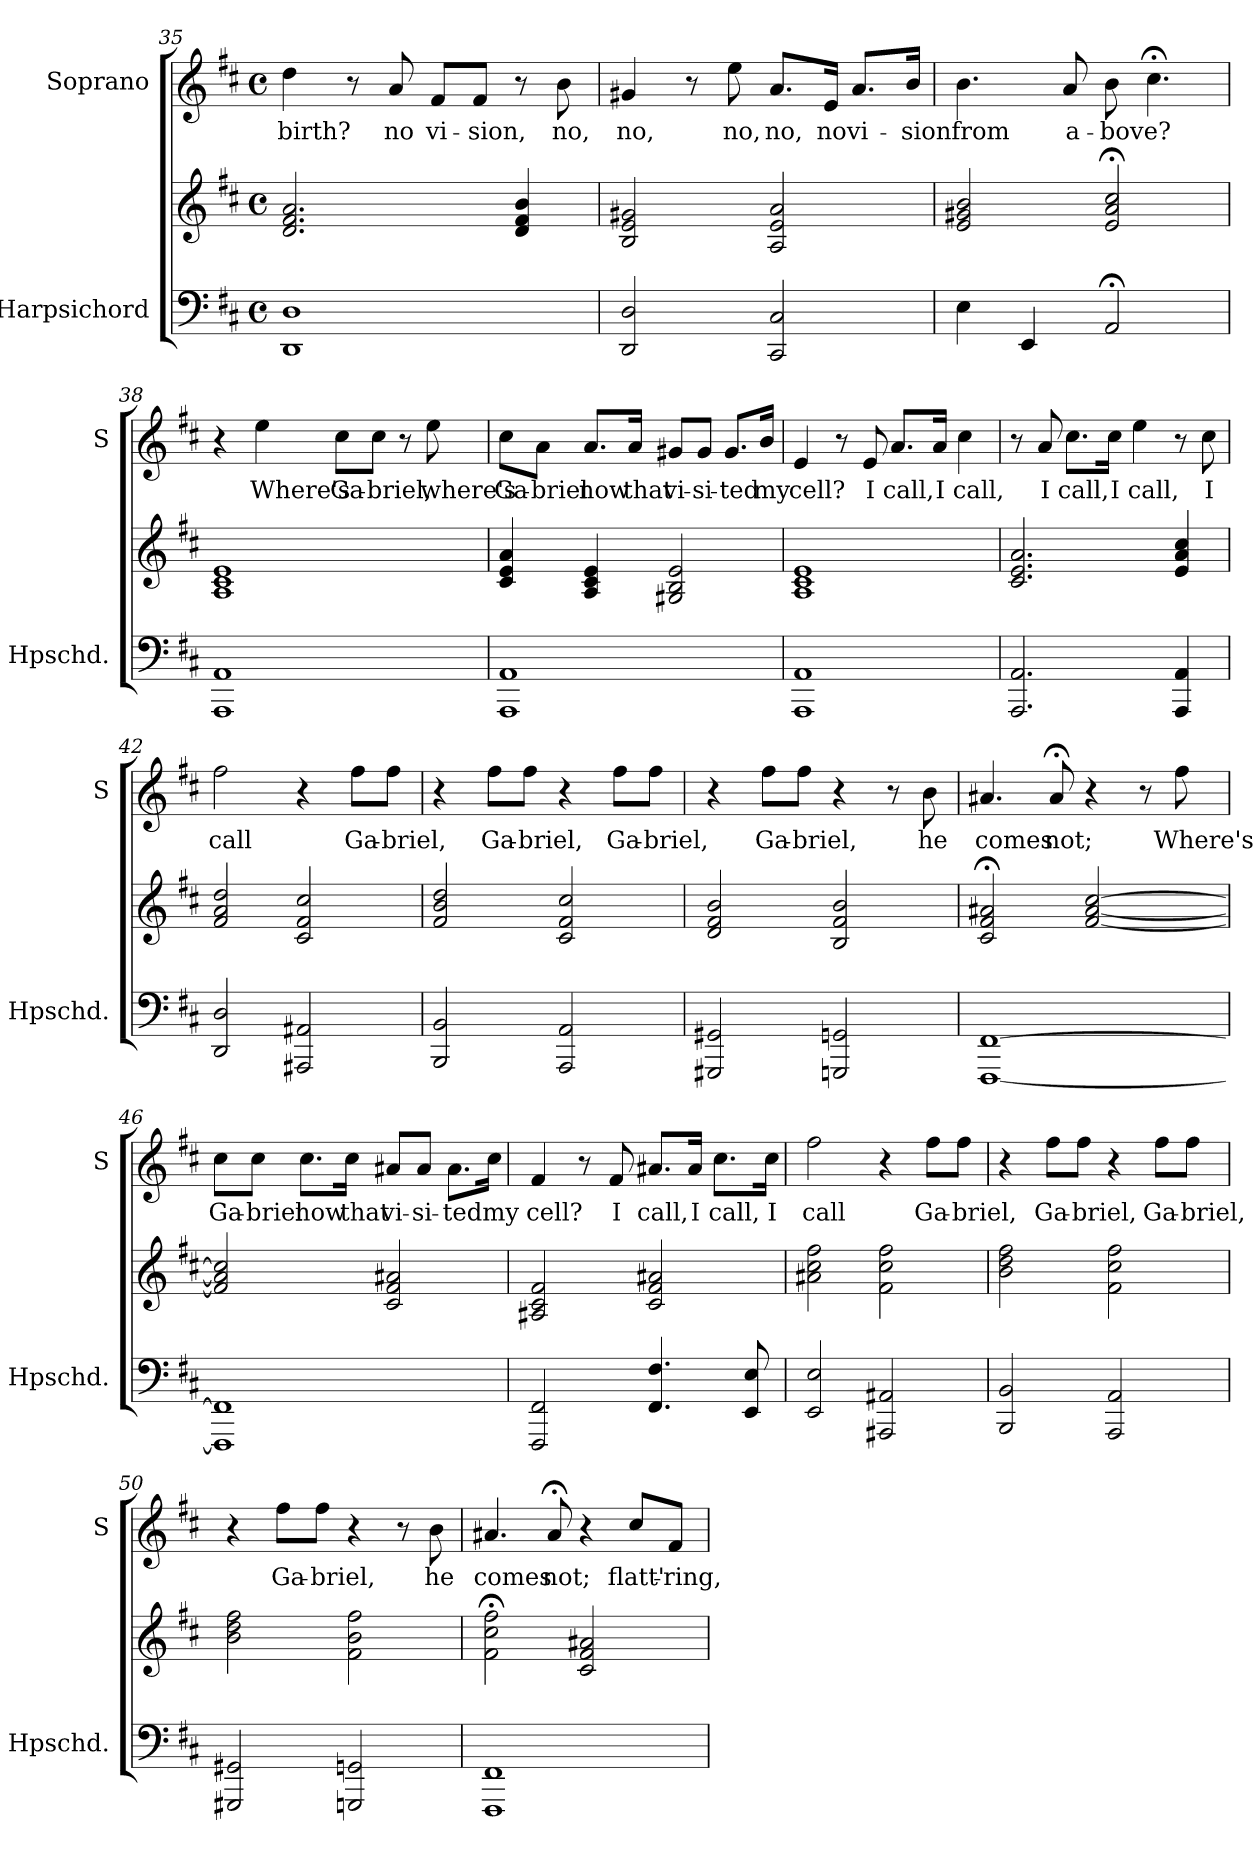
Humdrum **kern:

**kern	**kern	**kern	**text
*part2	*part2	*part1	*part1
*staff3	*staff2	*staff1	*staff1
*I"Harpsichord	*	*I"Soprano	*
*I'Hpschd.	*	*I'S	*
!!LO:LB:g=z
*clefF4	*clefG2	*clefG2	*
*k[f#c#]	*k[f#c#]	*k[f#c#]	*
*D:	*D:	*D:	*
*M4/4	*M4/4	*M4/4	*
*met(c)	*met(c)	*met(c)	*
=35	=35	=35	=35
!	!	!	!LO:LY:b
1DD 1D	2.d/ 2.f#/ 2.a/	4dd\	birth?
.	.	8r	.
!	!	!	!LO:LY:b
.	.	8a/	no
!	!	!	!LO:LY:b
.	.	8f#/L	vi-
!	!	!	!LO:LY:b
.	.	8f#/J	-sion,
.	4d/ 4f#/ 4b/	8r	.
!	!	!	!LO:LY:b
.	.	8b\	no,
=36	=36	=36	=36
!	!	!	!LO:LY:b
2DD/ 2D/	2B/ 2e/ 2g#X/	4g#X/	no,
.	.	8r	.
!	!	!	!LO:LY:b
.	.	8ee\	no,
!	!	!	!LO:LY:b
2CC#/ 2C#/	2A/ 2e/ 2a/	8.a/L	no,
!	!	!	!LO:LY:b
.	.	16e/Jk	no
!	!	!	!LO:LY:b
.	.	8.a/L	vi-
!	!	!	!LO:LY:b
.	.	16b/Jk	-sion
=37	=37	=37	=37
!	!	!	!LO:LY:b
4E\	2e/ 2g#X/ 2b/	4.b\	from
4EE/	.	.	.
!	!	!	!LO:LY:b
.	.	8a/	a-
!	!	!	!LO:LY:b
2AA;</	2e/;< 2a/;< 2cc#/;<	8b\	-bove?
.	.	4.cc#;<\	.
=38	=38	=38	=38
1AAA 1AA	1A 1c# 1e	4r	.
!	!	!	!LO:LY:b
.	.	4ee\	Where's
!	!	!	!LO:LY:b
.	.	8cc#\L	Ga-
!	!	!	!LO:LY:b
.	.	8cc#\J	-briel,
.	.	8r	.
!	!	!	!LO:LY:b
.	.	8ee\	where's
!!LO:LB:g=z
=39	=39	=39	=39
!	!	!	!LO:LY:b
1AAA 1AA	4c#/ 4e/ 4a/	8cc#\L	Ga-
!	!	!	!LO:LY:b
.	.	8a\J	-briel
!	!	!	!LO:LY:b
.	4A/ 4c#/ 4e/	8.a/L	now
!	!	!	!LO:LY:b
.	.	16a/Jk	that
!	!	!	!LO:LY:b
.	2G#X/ 2B/ 2e/	8g#X/L	vi-
!	!	!	!LO:LY:b
.	.	8g#/J	-si-
!	!	!	!LO:LY:b
.	.	8.g#/L	-ted
!	!	!	!LO:LY:b
.	.	16b/Jk	my
=40	=40	=40	=40
!	!	!	!LO:LY:b
1AAA 1AA	1A 1c# 1e	4e/	cell?
.	.	8r	.
!	!	!	!LO:LY:b
.	.	8e/	I
!	!	!	!LO:LY:b
.	.	8.a/L	call,
!	!	!	!LO:LY:b
.	.	16a/Jk	I
!	!	!	!LO:LY:b
.	.	4cc#\	call,
=41	=41	=41	=41
2.AAA/ 2.AA/	2.c#/ 2.e/ 2.a/	8r	.
!	!	!	!LO:LY:b
.	.	8a/	I
!	!	!	!LO:LY:b
.	.	8.cc#\L	call,
!	!	!	!LO:LY:b
.	.	16cc#\Jk	I
!	!	!	!LO:LY:b
.	.	4ee\	call,
4AAA/ 4AA/	4e/ 4a/ 4cc#/	8r	.
!	!	!	!LO:LY:b
.	.	8cc#\	I
=42	=42	=42	=42
!	!	!	!LO:LY:b
2DD/ 2D/	2f#/ 2a/ 2dd/	2ff#\	call
2AAA#X/ 2AA#X/	2c#/ 2f#/ 2cc#/	4r	.
!	!	!	!LO:LY:b
.	.	8ff#\L	Ga-
!	!	!	!LO:LY:b
.	.	8ff#\J	-briel,
!!LO:PB:g=z
=43	=43	=43	=43
2BBB/ 2BB/	2f#/ 2b/ 2dd/	4r	.
!	!	!	!LO:LY:b
.	.	8ff#\L	Ga-
!	!	!	!LO:LY:b
.	.	8ff#\J	-briel,
2AAA/ 2AA/	2c#/ 2f#/ 2cc#/	4r	.
!	!	!	!LO:LY:b
.	.	8ff#\L	Ga-
!	!	!	!LO:LY:b
.	.	8ff#\J	-briel,
=44	=44	=44	=44
2GGG#X/ 2GG#X/	2d/ 2f#/ 2b/	4r	.
!	!	!	!LO:LY:b
.	.	8ff#\L	Ga-
!	!	!	!LO:LY:b
.	.	8ff#\J	-briel,
2GGGn/ 2GGn/	2B/ 2f#/ 2b/	4r	.
.	.	8r	.
!	!	!	!LO:LY:b
.	.	8b\	he
=45	=45	=45	=45
!	!	!	!LO:LY:b
[1FFF# [1FF#	2c#/;< 2f#/;< 2a#X/;<	4.a#X/	comes
!	!	!	!LO:LY:b
.	.	8a#;</	not;
.	[2f#/ [2a#/ [2cc#/	4r	.
.	.	8r	.
!	!	!	!LO:LY:b
.	.	8ff#\	Where's
=46	=46	=46	=46
!	!	!	!LO:LY:b
1FFF#] 1FF#]	2f#/] 2a#/] 2cc#/]	8cc#\L	Ga-
!	!	!	!LO:LY:b
.	.	8cc#\J	-briel
!	!	!	!LO:LY:b
.	.	8.cc#\L	now
!	!	!	!LO:LY:b
.	.	16cc#\Jk	that
!	!	!	!LO:LY:b
.	2c#/ 2f#/ 2a#X/	8a#X/L	vi-
!	!	!	!LO:LY:b
.	.	8a#/J	-si-
!	!	!	!LO:LY:b
.	.	8.a#\L	-ted
!	!	!	!LO:LY:b
.	.	16cc#\Jk	my
!!LO:LB:g=z
=47	=47	=47	=47
!	!	!	!LO:LY:b
2FFF#/ 2FF#/	2A#X/ 2c#/ 2f#/	4f#/	cell?
.	.	8r	.
!	!	!	!LO:LY:b
.	.	8f#/	I
!	!	!	!LO:LY:b
4.FF#/ 4.F#/	2c#/ 2f#/ 2a#X/	8.a#X/L	call,
!	!	!	!LO:LY:b
.	.	16a#/Jk	I
!	!	!	!LO:LY:b
.	.	8.cc#\L	call,
8EE/ 8E/	.	.	.
!	!	!	!LO:LY:b
.	.	16cc#\Jk	I
=48	=48	=48	=48
!	!	!	!LO:LY:b
2EE/ 2E/	2a#X\ 2cc#\ 2ff#\	2ff#\	call
2AAA#X/ 2AA#X/	2f#\ 2cc#\ 2ff#\	4r	.
!	!	!	!LO:LY:b
.	.	8ff#\L	Ga-
!	!	!	!LO:LY:b
.	.	8ff#\J	-briel,
=49	=49	=49	=49
2BBB/ 2BB/	2b\ 2dd\ 2ff#\	4r	.
!	!	!	!LO:LY:b
.	.	8ff#\L	Ga-
!	!	!	!LO:LY:b
.	.	8ff#\J	-briel,
2AAA/ 2AA/	2f#\ 2cc#\ 2ff#\	4r	.
!	!	!	!LO:LY:b
.	.	8ff#\L	Ga-
!	!	!	!LO:LY:b
.	.	8ff#\J	-briel,
=50	=50	=50	=50
2GGG#X/ 2GG#X/	2b\ 2dd\ 2ff#\	4r	.
!	!	!	!LO:LY:b
.	.	8ff#\L	Ga-
!	!	!	!LO:LY:b
.	.	8ff#\J	-briel,
2GGGn/ 2GGn/	2f#\ 2b\ 2ff#\	4r	.
.	.	8r	.
!	!	!	!LO:LY:b
.	.	8b\	he
!!LO:LB:g=z
=51	=51	=51	=51
!	!	!	!LO:LY:b
1FFF# 1FF#	2f#\;< 2cc#\;< 2ff#\;<	4.a#X/	comes
!	!	!	!LO:LY:b
.	.	8a#;</	not;
.	2c#/ 2f#/ 2a#X/	4r	.
!	!	!	!LO:LY:b
.	.	8cc#/L	flatt'-
!	!	!	!LO:LY:b
.	.	8f#/J	-ring,
=	=	=	=
*-	*-	*-	*-
